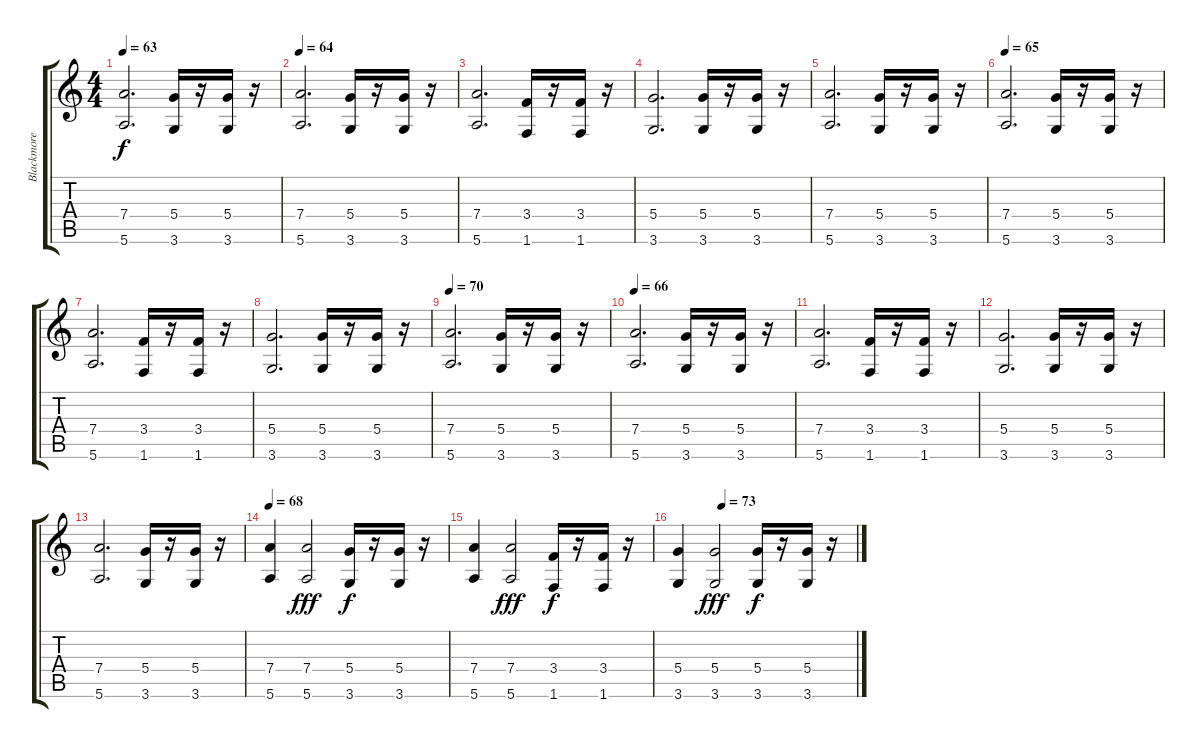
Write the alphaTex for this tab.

\track ("Blackmore" "Blackmore") {instrument overdrivenguitar}
\staff {score tabs}
\tuning (E4 B3 G3 D3 A2 E2) {hide}
\ts (4 4)
\tempo 63
\clef g2
\ks c
(7.4 5.6).2{d dy f} (5.4 3.6).16 r.16 (5.4 3.6).16 r.16 |
\tempo 64
(7.4 5.6).2{d} (5.4 3.6).16 r.16 (5.4 3.6).16 r.16 |
(7.4 5.6).2{d} (3.4 1.6).16 r.16 (3.4 1.6).16 r.16 |
(5.4 3.6).2{d} (5.4 3.6).16 r.16 (5.4 3.6).16 r.16 |
(7.4 5.6).2{d} (5.4 3.6).16 r.16 (5.4 3.6).16 r.16 |
\tempo 65
(7.4 5.6).2{d} (5.4 3.6).16 r.16 (5.4 3.6).16 r.16 |
(7.4 5.6).2{d} (3.4 1.6).16 r.16 (3.4 1.6).16 r.16 |
(5.4 3.6).2{d} (5.4 3.6).16 r.16 (5.4 3.6).16 r.16 |
\tempo 70
(7.4 5.6).2{d volume 12} (5.4 3.6).16 r.16 (5.4 3.6).16 r.16 |
\tempo 65
\tempo 66
(7.4 5.6).2{d} (5.4 3.6).16 r.16 (5.4 3.6).16 r.16 |
(7.4 5.6).2{d} (3.4 1.6).16 r.16 (3.4 1.6).16 r.16 |
(5.4 3.6).2{d} (5.4 3.6).16 r.16 (5.4 3.6).16 r.16 |
(7.4 5.6).2{d} (5.4 3.6).16 r.16 (5.4 3.6).16 r.16 |
\tempo 70
\tempo 68
(7.4 5.6).4 (7.4 5.6).2{dy fff} (5.4 3.6).16{dy f} r.16 (5.4 3.6).16 r.16 |
(7.4 5.6).4 (7.4 5.6).2{dy fff} (3.4 1.6).16{dy f} r.16 (3.4 1.6).16 r.16 |
\tempo (73 0.25)
(5.4 3.6).4 (5.4 3.6).2{dy fff} (5.4 3.6).16{dy f} r.16 (5.4 3.6).16 r.16
